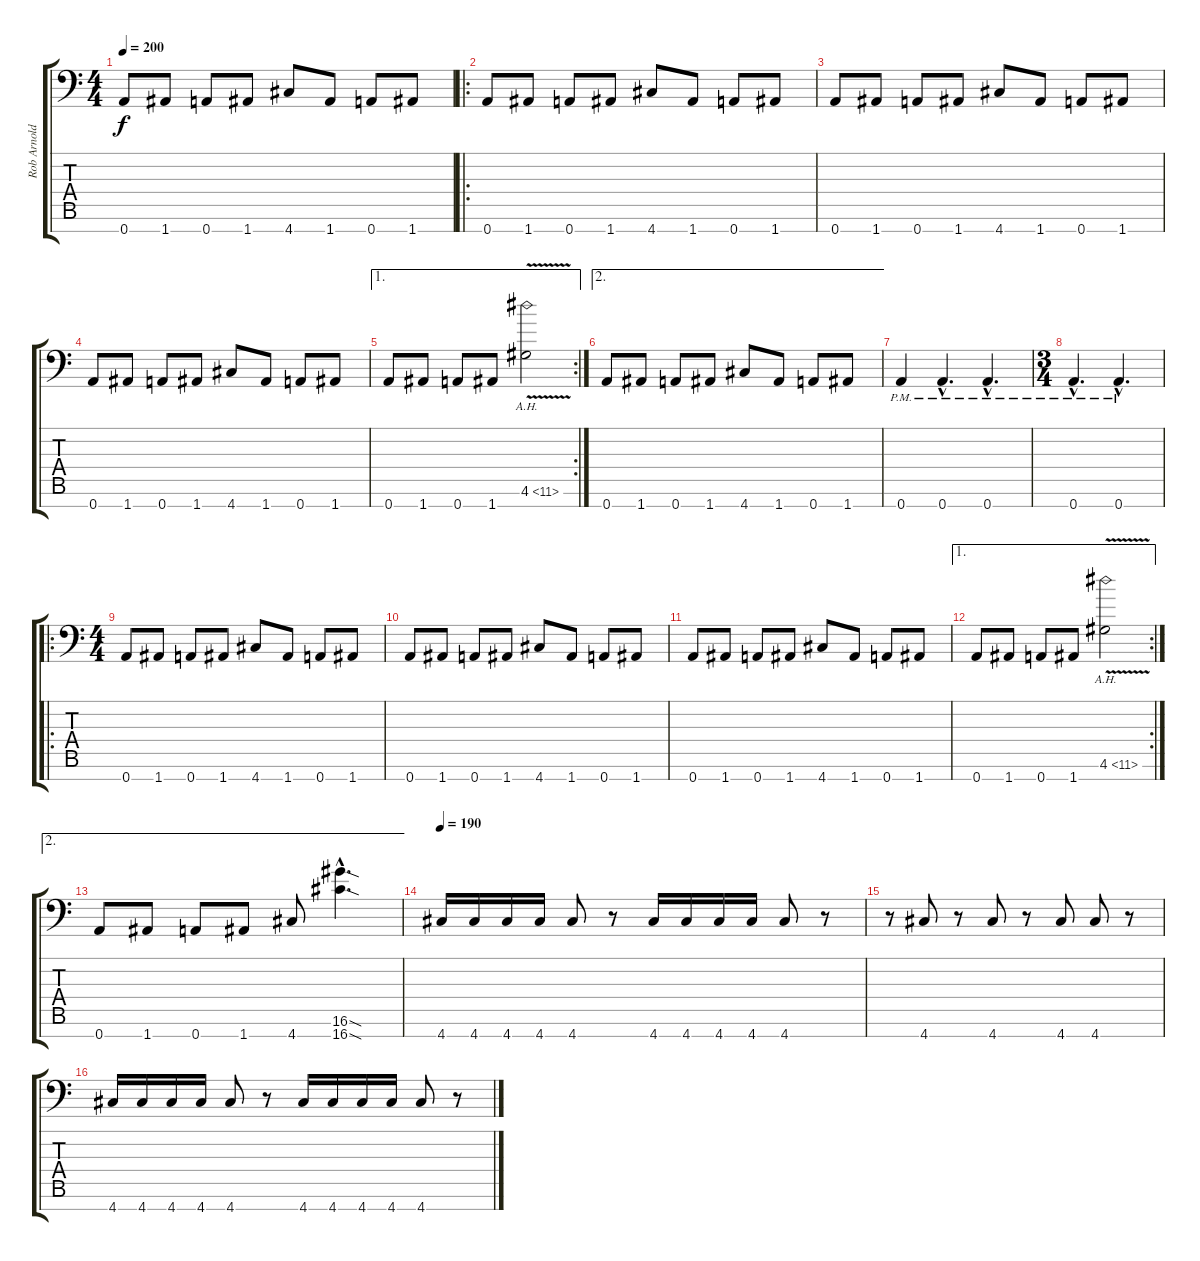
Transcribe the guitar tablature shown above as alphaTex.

\track ("Rob Arnold" "Rob Arnold") {instrument overdrivenguitar}
\staff {score tabs}
\tuning (E4 B3 G3 D3 A2 E2 A1) {hide}
\ts (4 4)
\tempo 200
\clef f4
\ks c
0.7.8{dy f} 1.7.8 0.7.8 1.7.8 4.7.8 1.7.8 0.7.8 1.7.8 |
\ro
0.7.8 1.7.8 0.7.8 1.7.8 4.7.8 1.7.8 0.7.8 1.7.8 |
0.7.8 1.7.8 0.7.8 1.7.8 4.7.8 1.7.8 0.7.8 1.7.8 |
0.7.8 1.7.8 0.7.8 1.7.8 4.7.8 1.7.8 0.7.8 1.7.8 |
\ae 1
\rc 2
0.7.8 1.7.8 0.7.8 1.7.8 4.6{ah 7 v}.2 |
\ae 2
0.7.8 1.7.8 0.7.8 1.7.8 4.7.8 1.7.8 0.7.8 1.7.8 |
0.7{pm}.4 0.7{hac pm}.4{d} 0.7{hac pm}.4{d} |
\ts (3 4)
0.7{hac pm}.4{d} 0.7{hac pm}.4{d} |
\ro
\ts (4 4)
0.7.8 1.7.8 0.7.8 1.7.8 4.7.8 1.7.8 0.7.8 1.7.8 |
0.7.8 1.7.8 0.7.8 1.7.8 4.7.8 1.7.8 0.7.8 1.7.8 |
0.7.8 1.7.8 0.7.8 1.7.8 4.7.8 1.7.8 0.7.8 1.7.8 |
\ae 1
\rc 2
0.7.8 1.7.8 0.7.8 1.7.8 4.6{ah 7 v}.2 |
\ae 2
0.7.8 1.7.8 0.7.8 1.7.8 4.7.8 (16.6{sod hac} 16.7{sod hac}).4{d} |
\tempo 190
4.7.16 4.7.16 4.7.16 4.7.16 4.7.8 r.8 4.7.16 4.7.16 4.7.16 4.7.16 4.7.8 r.8 |
r.8 4.7.8 r.8 4.7.8 r.8 4.7.8 4.7.8 r.8 |
4.7.16 4.7.16 4.7.16 4.7.16 4.7.8 r.8 4.7.16 4.7.16 4.7.16 4.7.16 4.7.8 r.8
